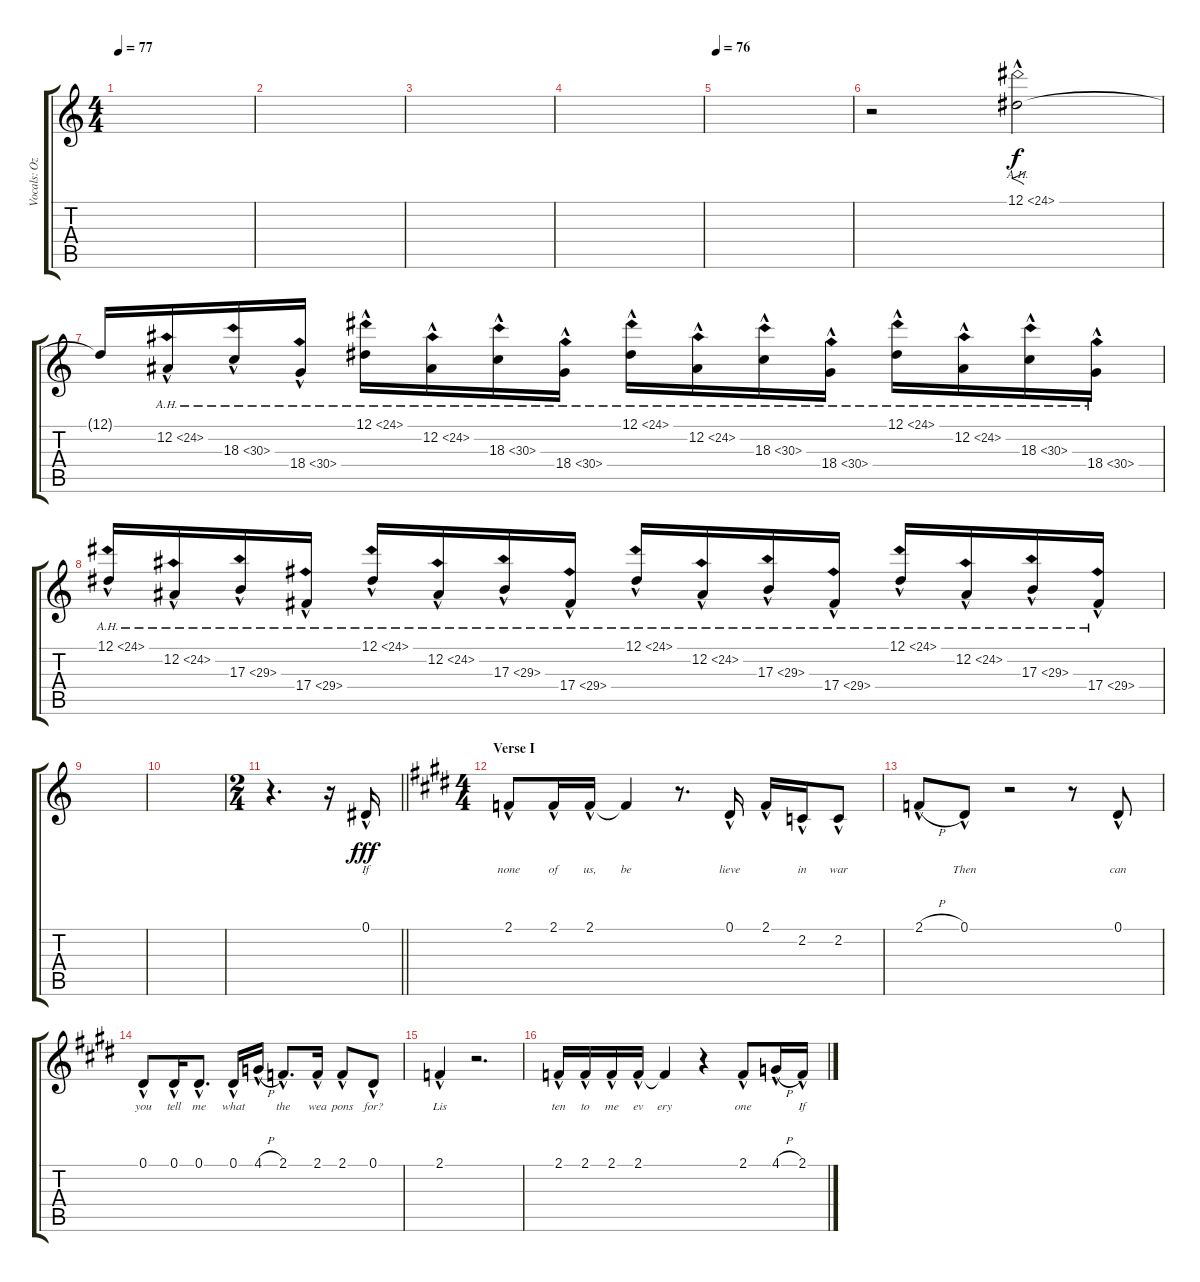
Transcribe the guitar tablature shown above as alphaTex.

\track ("Vocals: Ozzy" "Vocals: Oz") {instrument lead2sawtooth}
\staff {score tabs}
\tuning (Eb4 Bb3 Gb3 Db3 Ab2 Eb2) {hide}
\ts (4 4)
\tempo 77
\clef g2
\ks c
|
|
|
|
\tempo 76
|
r.2{instrument stringensemble2} 12.1{ah 12 hac}.2{f} |
12.1{t}.16 12.2{ah 12 hac}.16 18.3{ah 12 hac}.16 18.4{ah 12 hac}.16 12.1{ah 12 hac}.16 12.2{ah 12 hac}.16 18.3{ah 12 hac}.16 18.4{ah 12 hac}.16 12.1{ah 12 hac}.16 12.2{ah 12 hac}.16 18.3{ah 12 hac}.16 18.4{ah 12 hac}.16 12.1{ah 12 hac}.16 12.2{ah 12 hac}.16 18.3{ah 12 hac}.16 18.4{ah 12 hac}.16 |
12.1{ah 12 hac}.16 12.2{ah 12 hac}.16 17.3{ah 12 hac}.16 17.4{ah 12 hac}.16 12.1{ah 12 hac}.16 12.2{ah 12 hac}.16 17.3{ah 12 hac}.16 17.4{ah 12 hac}.16 12.1{ah 12 hac}.16 12.2{ah 12 hac}.16 17.3{ah 12 hac}.16 17.4{ah 12 hac}.16 12.1{ah 12 hac}.16 12.2{ah 12 hac}.16 17.3{ah 12 hac}.16 17.4{ah 12 hac}.16 |
|
|
\ts (2 4)
\barLineRight lightlight
r.4{d instrument lead2sawtooth} r.16 0.1{hac}.16{lyrics (0 "If") lyrics (1 "") lyrics (2 "") lyrics (3 "") lyrics (4 "") dy fff} |
\ts (4 4)
\section ("" "Verse I")
\ks e
2.1{hac}.8{lyrics (0 "none") lyrics (1 "") lyrics (2 "") lyrics (3 "") lyrics (4 "")} 2.1{hac}.16{lyrics (0 "of") lyrics (1 "") lyrics (2 "") lyrics (3 "") lyrics (4 "")} 2.1{hac}.16{lyrics (0 "us,") lyrics (1 "") lyrics (2 "") lyrics (3 "") lyrics (4 "")} 2.1{t}.4{lyrics (0 "be") lyrics (1 "") lyrics (2 "") lyrics (3 "") lyrics (4 "")} r.8{d} 0.1{hac}.16{lyrics (0 "lieve") lyrics (1 "") lyrics (2 "") lyrics (3 "") lyrics (4 "")} 2.1{hac}.16{lyrics (0 "") lyrics (1 "") lyrics (2 "") lyrics (3 "") lyrics (4 "")} 2.2{hac}.16{lyrics (0 "in") lyrics (1 "") lyrics (2 "") lyrics (3 "") lyrics (4 "")} 2.2{hac}.8{lyrics (0 "war") lyrics (1 "") lyrics (2 "") lyrics (3 "") lyrics (4 "")} |
2.1{h hac}.8{lyrics (0 "") lyrics (1 "") lyrics (2 "") lyrics (3 "") lyrics (4 "")} 0.1{hac}.8{lyrics (0 "Then") lyrics (1 "") lyrics (2 "") lyrics (3 "") lyrics (4 "")} r.2 r.8 0.1{hac}.8{lyrics (0 "can") lyrics (1 "") lyrics (2 "") lyrics (3 "") lyrics (4 "")} |
0.1{hac}.8{lyrics (0 "you") lyrics (1 "") lyrics (2 "") lyrics (3 "") lyrics (4 "")} 0.1{hac}.16{lyrics (0 "tell") lyrics (1 "") lyrics (2 "") lyrics (3 "") lyrics (4 "")} 0.1{hac}.8{d lyrics (0 "me") lyrics (1 "") lyrics (2 "") lyrics (3 "") lyrics (4 "")} 0.1{hac}.16{lyrics (0 "what") lyrics (1 "") lyrics (2 "") lyrics (3 "") lyrics (4 "")} 4.1{h hac}.16{lyrics (0 "") lyrics (1 "") lyrics (2 "") lyrics (3 "") lyrics (4 "")} 2.1{hac}.8{d lyrics (0 "the") lyrics (1 "") lyrics (2 "") lyrics (3 "") lyrics (4 "")} 2.1{hac}.16{lyrics (0 "wea") lyrics (1 "") lyrics (2 "") lyrics (3 "") lyrics (4 "")} 2.1{hac}.8{lyrics (0 "pons") lyrics (1 "") lyrics (2 "") lyrics (3 "") lyrics (4 "")} 0.1{hac}.8{lyrics (0 "for?") lyrics (1 "") lyrics (2 "") lyrics (3 "") lyrics (4 "")} |
2.1{hac}.4{lyrics (0 "Lis") lyrics (1 "") lyrics (2 "") lyrics (3 "") lyrics (4 "")} r.2{d} |
2.1{hac}.16{lyrics (0 "ten") lyrics (1 "") lyrics (2 "") lyrics (3 "") lyrics (4 "")} 2.1{hac}.16{lyrics (0 "to") lyrics (1 "") lyrics (2 "") lyrics (3 "") lyrics (4 "")} 2.1{hac}.16{lyrics (0 "me") lyrics (1 "") lyrics (2 "") lyrics (3 "") lyrics (4 "")} 2.1{hac}.16{lyrics (0 "ev") lyrics (1 "") lyrics (2 "") lyrics (3 "") lyrics (4 "")} 2.1{t}.4{lyrics (0 "ery") lyrics (1 "") lyrics (2 "") lyrics (3 "") lyrics (4 "")} r.4 2.1{hac}.8{lyrics (0 "one") lyrics (1 "") lyrics (2 "") lyrics (3 "") lyrics (4 "")} 4.1{h hac}.16{lyrics (0 "") lyrics (1 "") lyrics (2 "") lyrics (3 "") lyrics (4 "")} 2.1{h hac}.16{lyrics (0 "If") lyrics (1 "") lyrics (2 "") lyrics (3 "") lyrics (4 "")}
